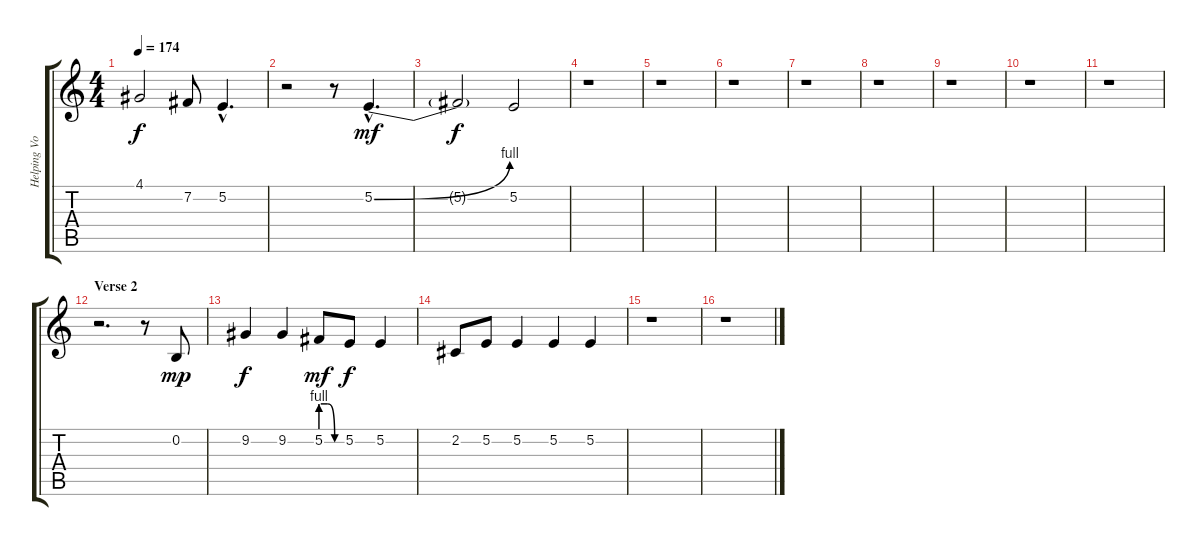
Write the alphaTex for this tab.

\track ("Helping Vocals" "Helping Vo") {instrument pad2warm}
\staff {score tabs}
\tuning (E4 B3 G3 D3 A2 E2) {hide}
\ts (4 4)
\tempo 174
\clef g2
\ks c
4.1{t}.2{dy f} 7.2.8 5.2{hac}.4{d} |
r.2 r.8 5.2{be (bend 0 0 60 4) hac}.4{d dy mf} |
5.2{t}.2{dy f} 5.2.2 |
r.1 |
r.1 |
r.1 |
r.1 |
r.1 |
r.1 |
r.1 |
r.1 |
\section ("" "Verse 2")
r.2{d} r.8 0.2.8{dy mp} |
9.2.4{dy f} 9.2.4 5.2{be (custom 0 4 20 4 40 0 60 0)}.8{dy mf} 5.2.8{dy f} 5.2.4 |
2.2.8 5.2.8 5.2.4 5.2.4 5.2.4 |
r.1 |
r.1
